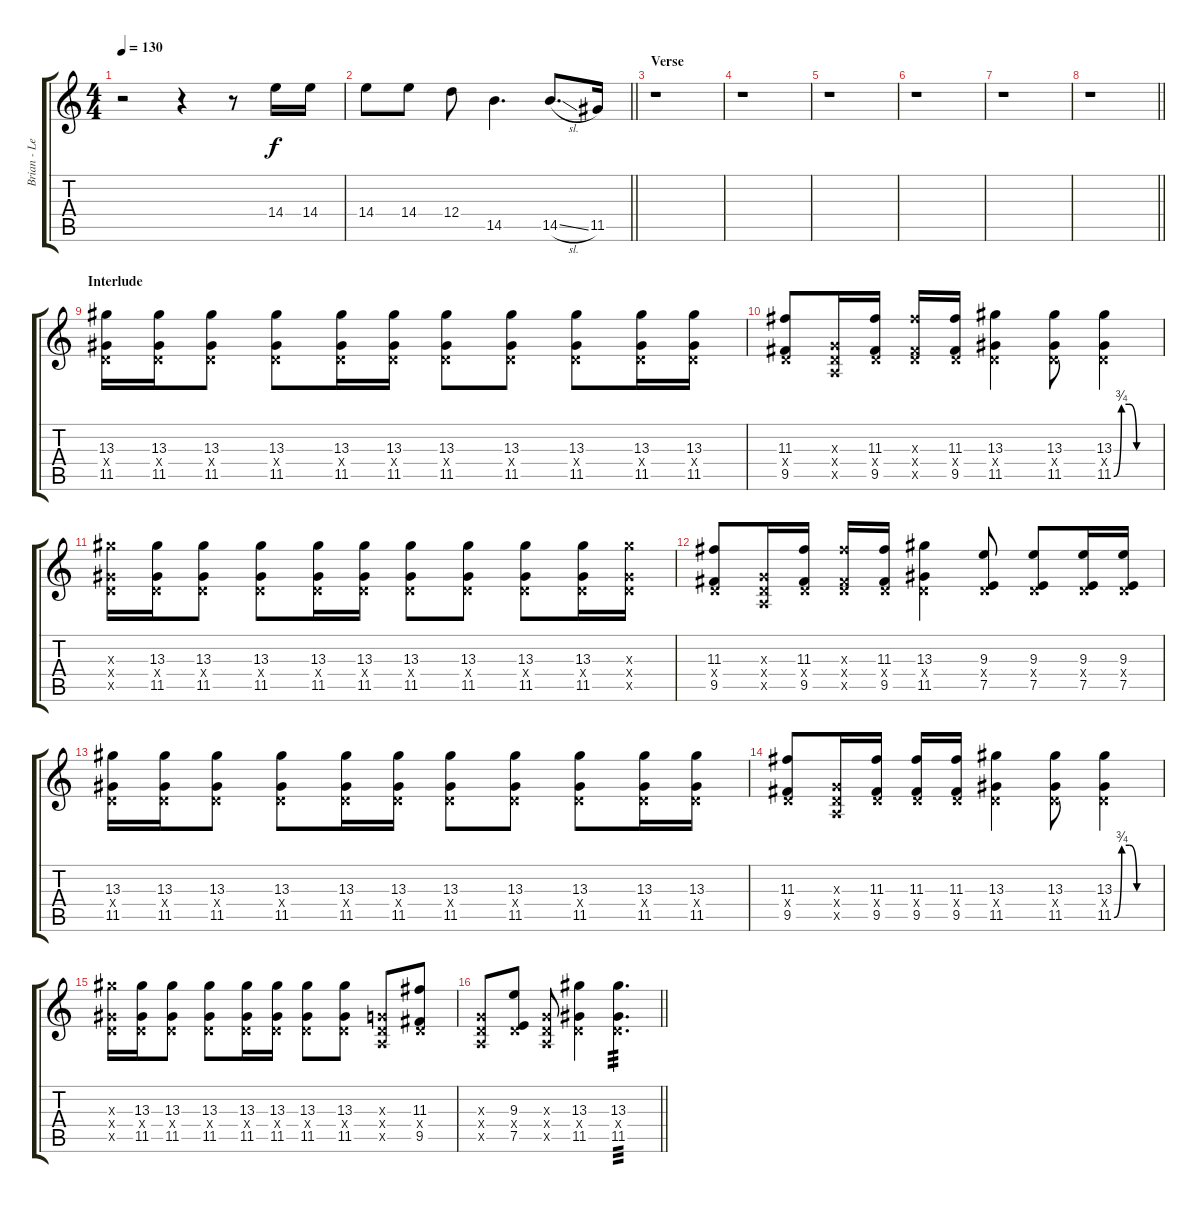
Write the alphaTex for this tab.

\track ("Brian - Lead Guitar" "Brian - Le") {instrument electricguitarjazz}
\staff {score tabs}
\tuning (E4 B3 G3 D3 A2 E2) {hide}
\ts (4 4)
\tempo 130
\clef g2
\ks c
r.2{dy f} r.4 r.8 14.4.16{volume 16 instrument electricguitarjazz} 14.4.16 |
\barLineRight lightlight
14.4.8 14.4.8 12.4.8 14.5.4{d} 14.5{sl}.8{d} 11.5.16 |
\section ("" "Verse")
r.1 |
r.1 |
r.1 |
r.1 |
r.1 |
\barLineRight lightlight
r.1 |
\section ("" "Interlude")
(13.3 0.4{x} 11.5).16{instrument electricguitarjazz} (13.3 0.4{x} 11.5).16 (13.3 0.4{x} 11.5).8 (13.3 0.4{x} 11.5).8 (13.3 0.4{x} 11.5).16 (13.3 0.4{x} 11.5).16 (13.3 0.4{x} 11.5).8 (13.3 0.4{x} 11.5).8 (13.3 0.4{x} 11.5).8 (13.3 0.4{x} 11.5).16 (13.3 0.4{x} 11.5).16 |
(11.3 0.4{x} 9.5).8 (0.3{x} 0.4{x} 0.5{x}).16 (11.3 0.4{x} 9.5).16 (11.3{x} 0.4{x} 9.5{x}).16 (11.3 0.4{x} 9.5).16 (13.3 0.4{x} 11.5).4 (13.3 0.4{x} 11.5).8 (13.3 0.4{x} 11.5{be (custom 0 0 10 3 20 3 30 0 60 0)}).4 |
(13.3{x} 0.4{x} 11.5{x}).16 (13.3 0.4{x} 11.5).16 (13.3 0.4{x} 11.5).8 (13.3 0.4{x} 11.5).8 (13.3 0.4{x} 11.5).16 (13.3 0.4{x} 11.5).16 (13.3 0.4{x} 11.5).8 (13.3 0.4{x} 11.5).8 (13.3 0.4{x} 11.5).8 (13.3 0.4{x} 11.5).16 (13.3{x} 0.4{x} 11.5{x}).16 |
(11.3 0.4{x} 9.5).8 (0.3{x} 0.4{x} 0.5{x}).16 (11.3 0.4{x} 9.5).16 (11.3{x} 0.4{x} 9.5{x}).16 (11.3 0.4{x} 9.5).16 (13.3 0.4{x} 11.5).4 (9.3 0.4{x} 7.5).8 (9.3 0.4{x} 7.5).8 (9.3 0.4{x} 7.5).16 (9.3 0.4{x} 7.5).16 |
(13.3 0.4{x} 11.5).16 (13.3 0.4{x} 11.5).16 (13.3 0.4{x} 11.5).8 (13.3 0.4{x} 11.5).8 (13.3 0.4{x} 11.5).16 (13.3 0.4{x} 11.5).16 (13.3 0.4{x} 11.5).8 (13.3 0.4{x} 11.5).8 (13.3 0.4{x} 11.5).8 (13.3 0.4{x} 11.5).16 (13.3 0.4{x} 11.5).16 |
(11.3 0.4{x} 9.5).8 (0.3{x} 0.4{x} 0.5{x}).16 (11.3 0.4{x} 9.5).16 (11.3 0.4{x} 9.5).16 (11.3 0.4{x} 9.5).16 (13.3 0.4{x} 11.5).4 (13.3 0.4{x} 11.5).8 (13.3 0.4{x} 11.5{be (custom 0 0 10 3 20 3 30 0 60 0)}).4 |
(13.3{x} 0.4{x} 11.5{x}).16 (13.3 0.4{x} 11.5).16 (13.3 0.4{x} 11.5).8 (13.3 0.4{x} 11.5).8 (13.3 0.4{x} 11.5).16 (13.3 0.4{x} 11.5).16 (13.3 0.4{x} 11.5).8 (13.3 0.4{x} 11.5).8 (0.3{x} 0.4{x} 0.5{x}).8 (11.3 0.4{x} 9.5).8 |
\barLineRight lightlight
(0.3{x} 0.4{x} 0.5{x}).8 (9.3 0.4{x} 7.5).8 (0.3{x} 0.4{x} 0.5{x}).8 (13.3 0.4{x} 11.5).4 (13.3 0.4{x} 11.5).4{d tp 3}
